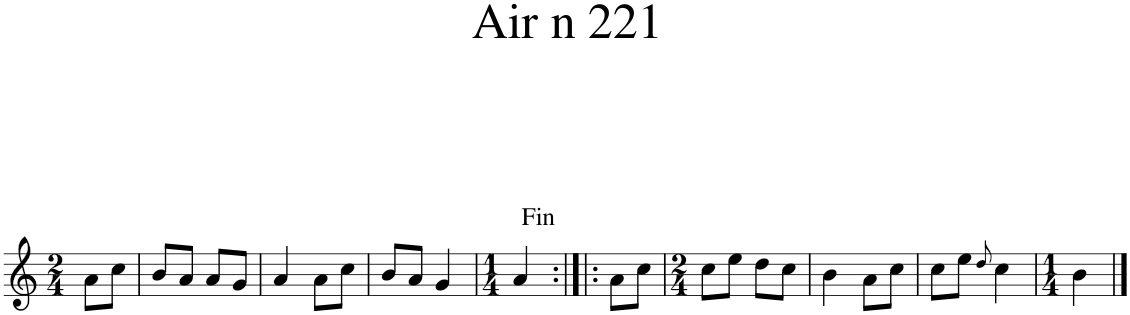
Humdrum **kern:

**kern
*part1
*staff1
*I"Piano
*I'Pno.
*clefG2
*k[]
*M2/4
=1
8a\L
8cc\J
=2
8b/L
8a/J
8a/L
8g/J
=3
4a/
8a\L
8cc\J
=4
8b/L
8a/J
4g/
=5
*M1/4
4a/
!LO:TX:a:t=Fin
=6:|!|:
8a\L
8cc\J
=7
*M2/4
8cc\L
8ee\J
8dd\L
8cc\J
=8
4b\
8a\L
8cc\J
=9
8cc\L
8ee\J
8qdd/
4cc\
=10
*M1/4
4b\
==
*-
